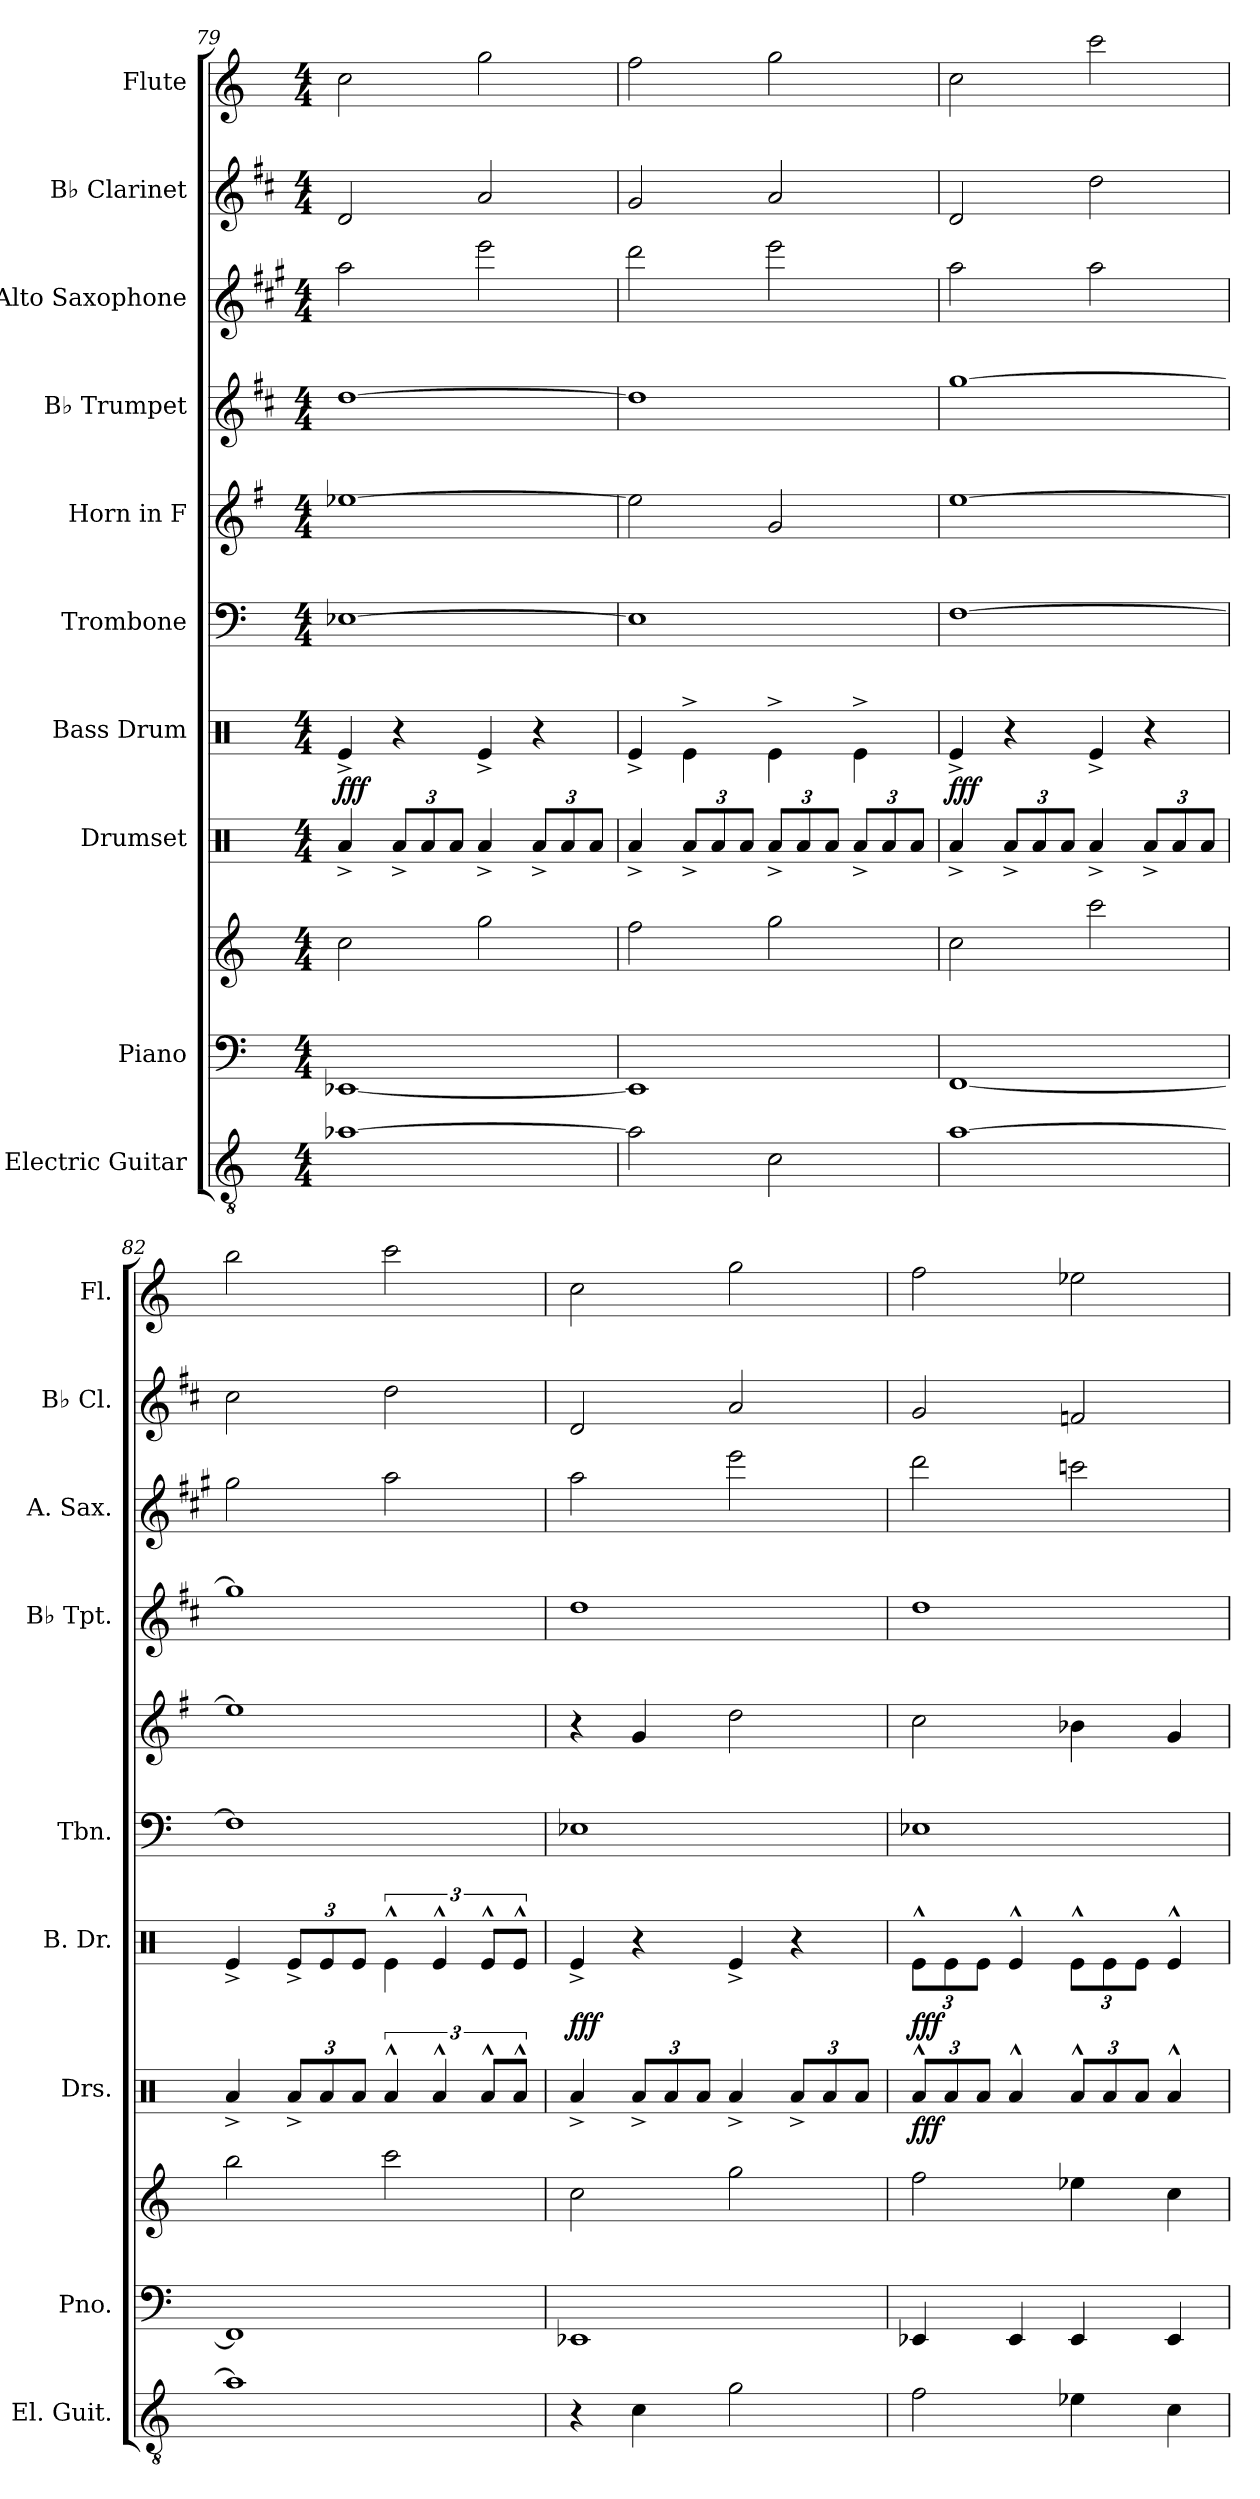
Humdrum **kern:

**kern	**kern	**kern	**kern	**dynam	**kern	**dynam	**kern	**kern	**kern	**kern	**kern	**kern
*part10	*part9	*part9	*part8	*part8	*part7	*part7	*part6	*part5	*part4	*part3	*part2	*part1
*staff11	*staff10	*staff9	*staff8	*staff8	*staff7	*staff7	*staff6	*staff5	*staff4	*staff3	*staff2	*staff1
*I"Electric Guitar	*I"Piano	*	*I"Drumset	*	*I"Bass Drum	*	*I"Trombone	*I"Horn in F	*I"B♭ Trumpet	*I"Alto Saxophone	*I"B♭ Clarinet	*I"Flute
*I'El. Guit.	*I'Pno.	*	*I'Drs.	*	*I'B. Dr.	*	*I'Tbn.	*	*I'B♭ Tpt.	*I'A. Sax.	*I'B♭ Cl.	*I'Fl.
!!LO:PB:g=z
*clefGv2	*clefF4	*clefG2	*clefX	*	*clefX	*	*clefF4	*clefG2	*clefG2	*clefG2	*clefG2	*clefG2
*	*	*	*	*	*	*	*	*ITrd4c7	*ITrd1c2	*ITrd5c9	*ITrd1c2	*
*k[]	*k[]	*k[]	*k[]	*	*k[]	*	*k[]	*k[]	*k[]	*k[]	*k[]	*k[]
*M4/4	*M4/4	*M4/4	*M4/4	*	*M4/4	*	*M4/4	*M4/4	*M4/4	*M4/4	*M4/4	*M4/4
=79	=79	=79	=79	=79	=79	=79	=79	=79	=79	=79	=79	=79
!	!	!	!	!	!	!LO:DY:b	!	!	!	!	!	!
[1a-X	[1EE-X	2cc\	4Ra^/	.	4Re^/	fff	[1E-X	[1a-X	[1cc	2cc\	2c/	2cc\
*	*	*	*Xbrackettup	*	*	*	*	*	*	*	*	*
.	.	.	12Ra^/L	.	4r	.	.	.	.	.	.	.
.	.	.	12Ra/	.	.	.	.	.	.	.	.	.
.	.	.	12Ra/J	.	.	.	.	.	.	.	.	.
.	.	2gg\	4Ra^/	.	4Re^/	.	.	.	.	2gg\	2g/	2gg\
.	.	.	12Ra^/L	.	4r	.	.	.	.	.	.	.
.	.	.	12Ra/	.	.	.	.	.	.	.	.	.
.	.	.	12Ra/J	.	.	.	.	.	.	.	.	.
=80	=80	=80	=80	=80	=80	=80	=80	=80	=80	=80	=80	=80
2a-\]	1EE-]	2ff\	4Ra^/	.	4Re^/	.	1E-]	2a-\]	1cc]	2ff\	2f/	2ff\
.	.	.	12Ra^/L	.	4Re^\	.	.	.	.	.	.	.
.	.	.	12Ra/	.	.	.	.	.	.	.	.	.
.	.	.	12Ra/J	.	.	.	.	.	.	.	.	.
2c\	.	2gg\	12Ra^/L	.	4Re^\	.	.	2c/	.	2gg\	2g/	2gg\
.	.	.	12Ra/	.	.	.	.	.	.	.	.	.
.	.	.	12Ra/J	.	.	.	.	.	.	.	.	.
.	.	.	12Ra^/L	.	4Re^\	.	.	.	.	.	.	.
.	.	.	12Ra/	.	.	.	.	.	.	.	.	.
.	.	.	12Ra/J	.	.	.	.	.	.	.	.	.
=81	=81	=81	=81	=81	=81	=81	=81	=81	=81	=81	=81	=81
!	!	!	!	!	!	!LO:DY:b	!	!	!	!	!	!
[1a	[1FF	2cc\	4Ra^/	.	4Re^/	fff	[1F	[1a	[1ff	2cc\	2c/	2cc\
.	.	.	12Ra^/L	.	4r	.	.	.	.	.	.	.
.	.	.	12Ra/	.	.	.	.	.	.	.	.	.
.	.	.	12Ra/J	.	.	.	.	.	.	.	.	.
.	.	2ccc\	4Ra^/	.	4Re^/	.	.	.	.	2cc\	2cc\	2ccc\
.	.	.	12Ra^/L	.	4r	.	.	.	.	.	.	.
.	.	.	12Ra/	.	.	.	.	.	.	.	.	.
.	.	.	12Ra/J	.	.	.	.	.	.	.	.	.
=82	=82	=82	=82	=82	=82	=82	=82	=82	=82	=82	=82	=82
1a]	1FF]	2bb\	4Ra^/	.	4Re^/	.	1F]	1a]	1ff]	2b\	2b\	2bb\
*	*	*	*	*	*Xbrackettup	*	*	*	*	*	*	*
.	.	.	12Ra^/L	.	12Re^/L	.	.	.	.	.	.	.
.	.	.	12Ra/	.	12Re/	.	.	.	.	.	.	.
.	.	.	12Ra/J	.	12Re/J	.	.	.	.	.	.	.
*	*	*	*brackettup	*	*brackettup	*	*	*	*	*	*	*
.	.	2ccc\	6Ra^^/	.	6Re^^\	.	.	.	.	2cc\	2cc\	2ccc\
.	.	.	6Ra^^/	.	6Re^^/	.	.	.	.	.	.	.
.	.	.	12Ra^^/L	.	12Re^^/L	.	.	.	.	.	.	.
.	.	.	12Ra^^/J	.	12Re^^/J	.	.	.	.	.	.	.
!!LO:PB:g=z
=83	=83	=83	=83	=83	=83	=83	=83	=83	=83	=83	=83	=83
!	!	!	!	!	!	!LO:DY:b	!	!	!	!	!	!
4r	1EE-X	2cc\	4Ra^/	.	4Re^/	fff	1E-X	4r	1cc	2cc\	2c/	2cc\
*	*	*	*Xbrackettup	*	*	*	*	*	*	*	*	*
4c\	.	.	12Ra^/L	.	4r	.	.	4c/	.	.	.	.
.	.	.	12Ra/	.	.	.	.	.	.	.	.	.
.	.	.	12Ra/J	.	.	.	.	.	.	.	.	.
2g\	.	2gg\	4Ra^/	.	4Re^/	.	.	2g\	.	2gg\	2g/	2gg\
.	.	.	12Ra^/L	.	4r	.	.	.	.	.	.	.
.	.	.	12Ra/	.	.	.	.	.	.	.	.	.
.	.	.	12Ra/J	.	.	.	.	.	.	.	.	.
=84	=84	=84	=84	=84	=84	=84	=84	=84	=84	=84	=84	=84
*	*	*	*	*	*Xbrackettup	*	*	*	*	*	*	*
!	!	!	!	!LO:DY:b	!	!LO:DY:b	!	!	!	!	!	!
2f\	4EE-X/	2ff\	12Ra^^/L	fff	12Re^^\L	fff	1E-X	2f\	1cc	2ff\	2f/	2ff\
.	.	.	12Ra/	.	12Re\	.	.	.	.	.	.	.
.	.	.	12Ra/J	.	12Re\J	.	.	.	.	.	.	.
.	4EE-/	.	4Ra^^/	.	4Re^^/	.	.	.	.	.	.	.
4e-X\	4EE-/	4ee-X\	12Ra^^/L	.	12Re^^\L	.	.	4e-X\	.	2ee-X\	2e-X/	2ee-X\
.	.	.	12Ra/	.	12Re\	.	.	.	.	.	.	.
.	.	.	12Ra/J	.	12Re\J	.	.	.	.	.	.	.
4c\	4EE-/	4cc\	4Ra^^/	.	4Re^^/	.	.	4c/	.	.	.	.
=	=	=	=	=	=	=	=	=	=	=	=	=
*-	*-	*-	*-	*-	*-	*-	*-	*-	*-	*-	*-	*-
